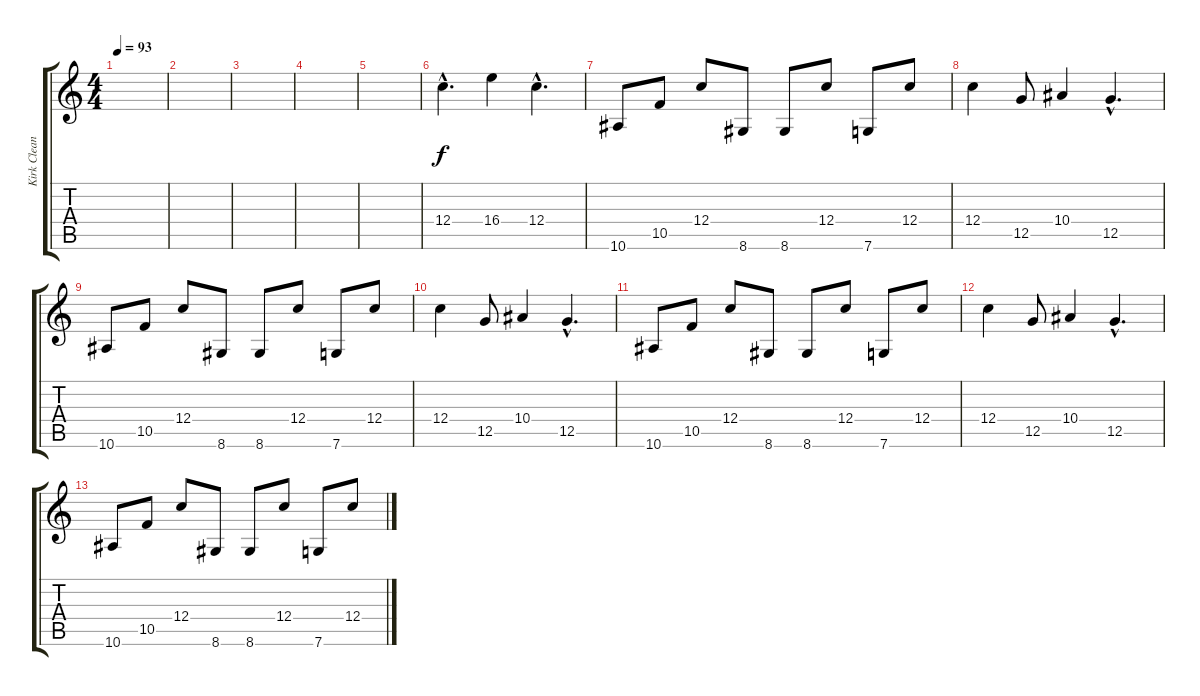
\track ("Kirk Clean" "Kirk Clean") {instrument electricguitarclean}
\staff {score tabs}
\tuning (D4 A3 F3 C3 G2 C2) {hide}
\ts (4 4)
\tempo 93
\clef g2
\ks c
|
|
|
|
|
12.4{hac}.4{d} 16.4.4 12.4{hac}.4{d} |
10.6.8 10.5.8 12.4.8 8.6.8 8.6.8 12.4.8 7.6.8 12.4.8 |
12.4.4 12.5.8 10.4.4 12.5{hac}.4{d} |
10.6.8 10.5.8 12.4.8 8.6.8 8.6.8 12.4.8 7.6.8 12.4.8 |
12.4.4 12.5.8 10.4.4 12.5{hac}.4{d} |
10.6.8 10.5.8 12.4.8 8.6.8 8.6.8 12.4.8 7.6.8 12.4.8 |
12.4.4 12.5.8 10.4.4 12.5{hac}.4{d} |
10.6.8 10.5.8 12.4.8 8.6.8 8.6.8 12.4.8 7.6.8 12.4.8
